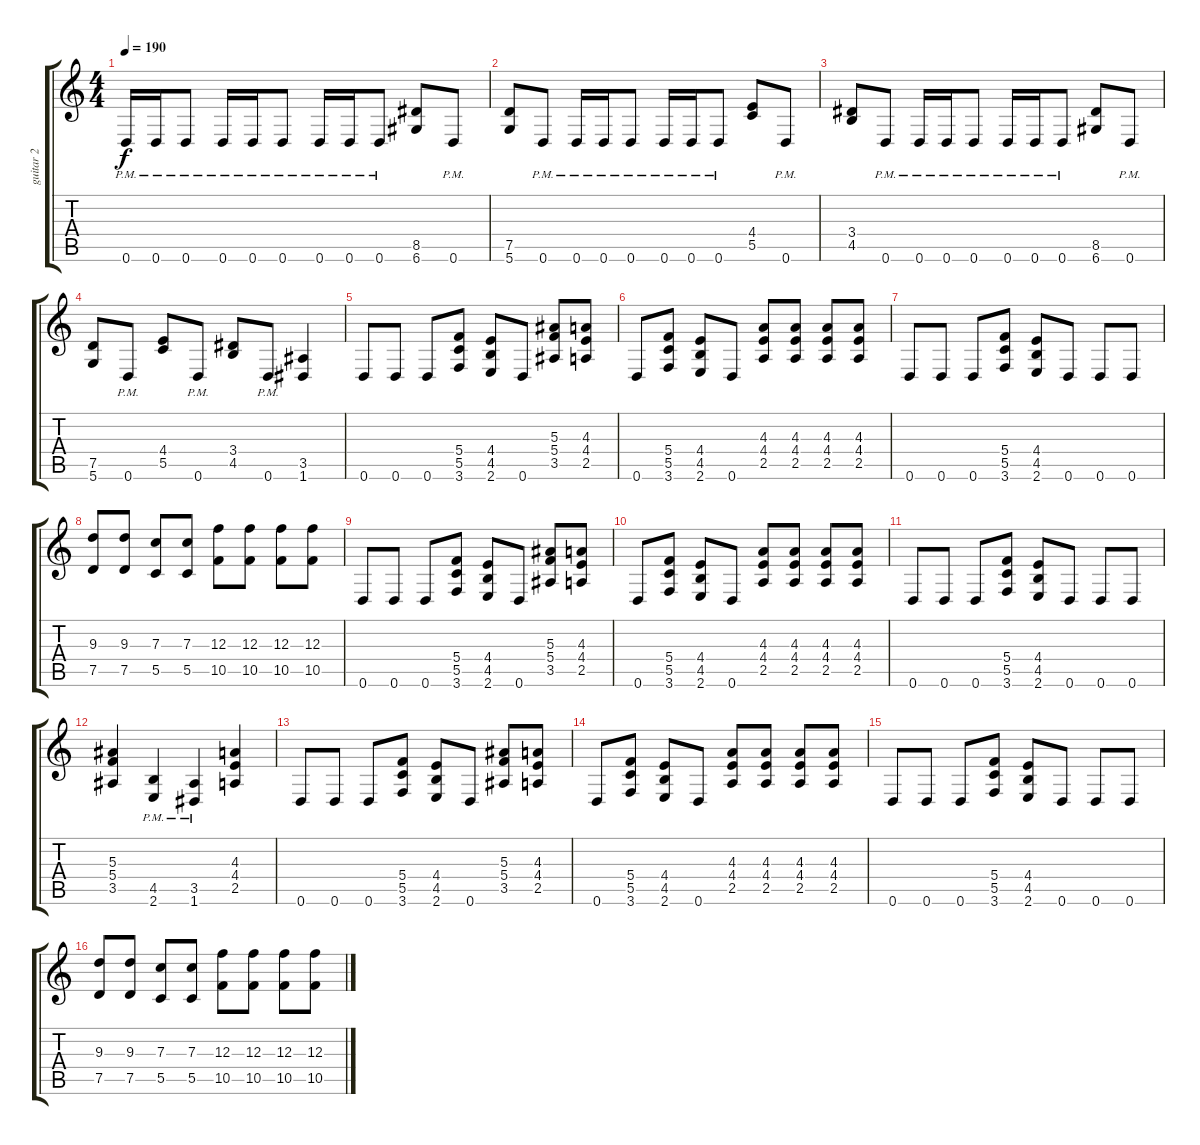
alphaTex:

\track ("guitar 2" "guitar 2") {instrument overdrivenguitar}
\staff {score tabs}
\tuning (D4 A3 F3 C3 G2 D2) {hide}
\ts (4 4)
\tempo 190
\clef g2
\ks c
0.6{pm}.16{dy f} 0.6{pm}.16 0.6{pm}.8 0.6{pm}.16 0.6{pm}.16 0.6{pm}.8 0.6{pm}.16 0.6{pm}.16 0.6{pm}.8 (8.5 6.6).8 0.6{pm}.8 |
(7.5 5.6).8 0.6{pm}.8 0.6{pm}.16 0.6{pm}.16 0.6{pm}.8 0.6{pm}.16 0.6{pm}.16 0.6{pm}.8 (4.4 5.5).8 0.6{pm}.8 |
(3.4 4.5).8 0.6{pm}.8 0.6{pm}.16 0.6{pm}.16 0.6{pm}.8 0.6{pm}.16 0.6{pm}.16 0.6{pm}.8 (8.5 6.6).8 0.6{pm}.8 |
(7.5 5.6).8 0.6{pm}.8 (4.4 5.5).8 0.6{pm}.8 (3.4 4.5).8 0.6{pm}.8 (3.5 1.6).4 |
0.6.8 0.6.8 0.6.8 (5.4 5.5 3.6).8 (4.4 4.5 2.6).8 0.6.8 (5.3 5.4 3.5).8 (4.3 4.4 2.5).8 |
0.6.8 (5.4 5.5 3.6).8 (4.4 4.5 2.6).8 0.6.8 (4.3 4.4 2.5).8 (4.3 4.4 2.5).8 (4.3 4.4 2.5).8 (4.3 4.4 2.5).8 |
0.6.8 0.6.8 0.6.8 (5.4 5.5 3.6).8 (4.4 4.5 2.6).8 0.6.8 0.6.8 0.6.8 |
(9.3 7.5).8 (9.3 7.5).8 (7.3 5.5).8 (7.3 5.5).8 (12.3 10.5).8 (12.3 10.5).8 (12.3 10.5).8 (12.3 10.5).8 |
0.6.8 0.6.8 0.6.8 (5.4 5.5 3.6).8 (4.4 4.5 2.6).8 0.6.8 (5.3 5.4 3.5).8 (4.3 4.4 2.5).8 |
0.6.8 (5.4 5.5 3.6).8 (4.4 4.5 2.6).8 0.6.8 (4.3 4.4 2.5).8 (4.3 4.4 2.5).8 (4.3 4.4 2.5).8 (4.3 4.4 2.5).8 |
0.6.8 0.6.8 0.6.8 (5.4 5.5 3.6).8 (4.4 4.5 2.6).8 0.6.8 0.6.8 0.6.8 |
(5.3 5.4 3.5).4 (4.5{pm} 2.6{pm}).4 (3.5{pm} 1.6{pm}).4 (4.3 4.4 2.5).4 |
0.6.8 0.6.8 0.6.8 (5.4 5.5 3.6).8 (4.4 4.5 2.6).8 0.6.8 (5.3 5.4 3.5).8 (4.3 4.4 2.5).8 |
0.6.8 (5.4 5.5 3.6).8 (4.4 4.5 2.6).8 0.6.8 (4.3 4.4 2.5).8 (4.3 4.4 2.5).8 (4.3 4.4 2.5).8 (4.3 4.4 2.5).8 |
0.6.8 0.6.8 0.6.8 (5.4 5.5 3.6).8 (4.4 4.5 2.6).8 0.6.8 0.6.8 0.6.8 |
(9.3 7.5).8 (9.3 7.5).8 (7.3 5.5).8 (7.3 5.5).8 (12.3 10.5).8 (12.3 10.5).8 (12.3 10.5).8 (12.3 10.5).8
